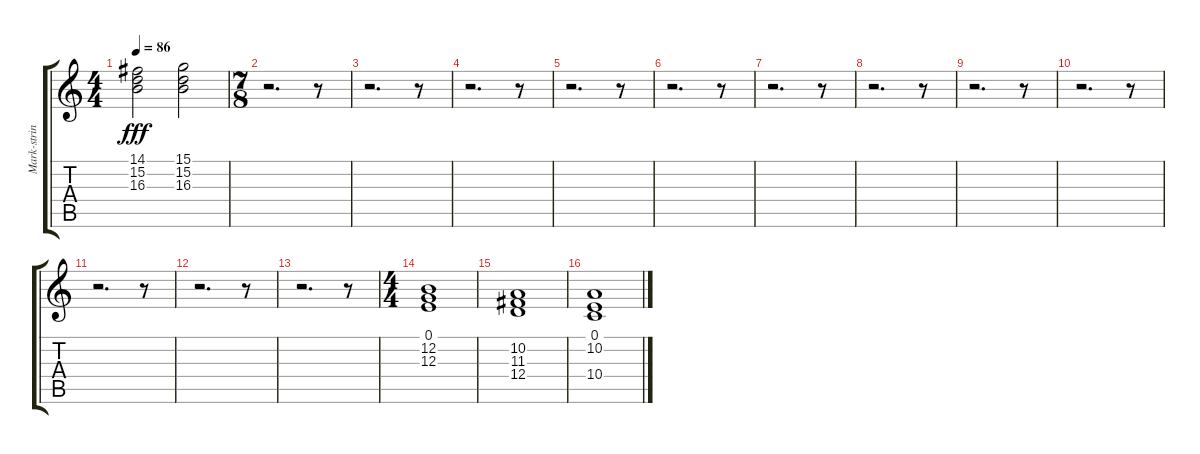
\track ("Mark-strings" "Mark-strin") {instrument synthstrings2}
\staff {score tabs}
\tuning (E4 B3 G3 D3 A2 E2) {hide}
\ts (4 4)
\tempo 86
\clef g2
\ks c
(14.1 15.2 16.3).2{dy fff} (15.1 15.2 16.3).2 |
\ts (7 8)
r.2{d} r.8 |
r.2{d} r.8 |
r.2{d} r.8 |
r.2{d} r.8 |
r.2{d} r.8 |
r.2{d} r.8 |
r.2{d} r.8 |
r.2{d} r.8 |
r.2{d} r.8 |
r.2{d} r.8 |
r.2{d} r.8 |
r.2{d} r.8 |
\ts (4 4)
(0.1 12.2 12.3).1{volume 16 instrument synthstrings1} |
(10.2 11.3 12.4).1 |
(0.1 10.2 10.4).1
